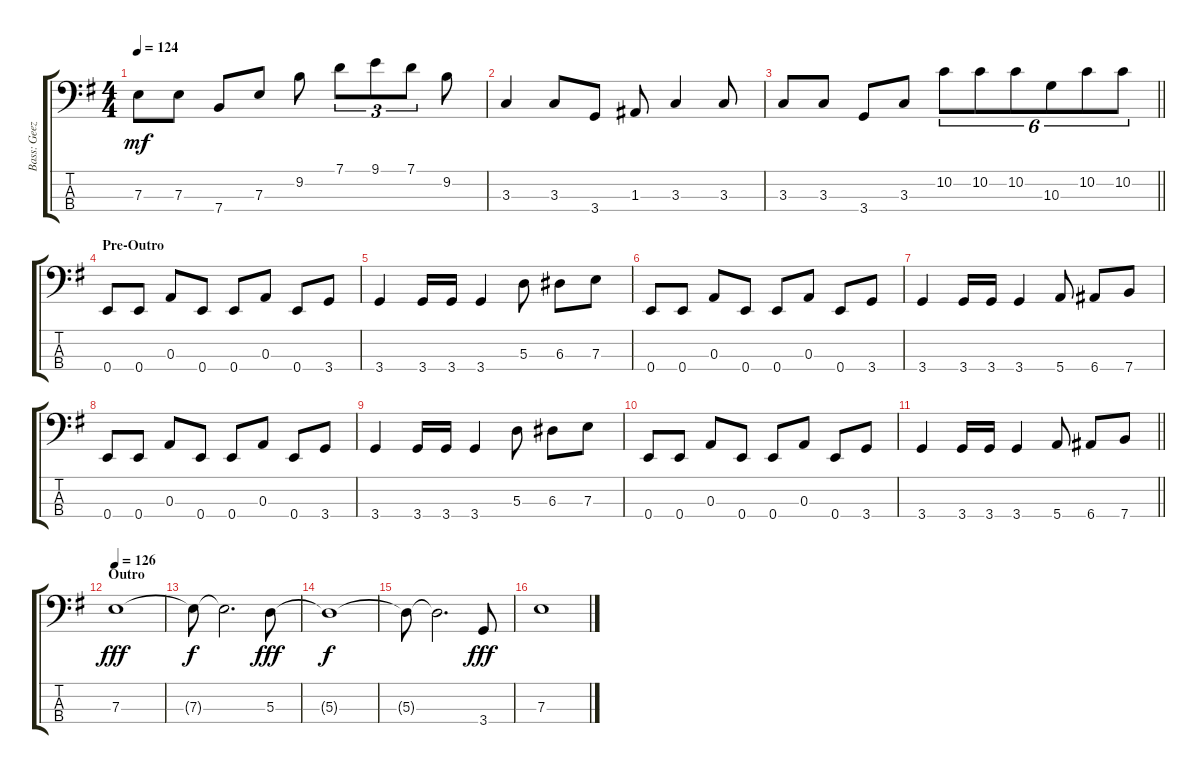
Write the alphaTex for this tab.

\track ("Bass: Geezer" "Bass: Geez") {instrument electricbassfinger}
\staff {score tabs}
\tuning (G2 D2 A1 E1) {hide}
\ts (4 4)
\tempo 124
\clef f4
\ks g
7.3.8{dy mf} 7.3.8 7.4.8 7.3.8 9.2.8 7.1.8{tu (3 2)} 9.1.8{tu (3 2)} 7.1.8{tu (3 2)} 9.2.8 |
3.3.4 3.3.8 3.4.8 1.3.8 3.3.4 3.3.8 |
\barLineRight lightlight
3.3.8 3.3.8 3.4.8 3.3.8 10.2.8{tu (6 4)} 10.2.8{tu (6 4)} 10.2.8{tu (6 4)} 10.3.8{tu (6 4)} 10.2.8{tu (6 4)} 10.2.8{tu (6 4)} |
\section ("" "Pre-Outro")
0.4.8 0.4.8 0.3.8 0.4.8 0.4.8 0.3.8 0.4.8 3.4.8 |
3.4.4 3.4.16 3.4.16 3.4.4 5.3.8 6.3.8 7.3.8 |
0.4.8 0.4.8 0.3.8 0.4.8 0.4.8 0.3.8 0.4.8 3.4.8 |
3.4.4 3.4.16 3.4.16 3.4.4 5.4.8 6.4.8 7.4.8 |
0.4.8 0.4.8 0.3.8 0.4.8 0.4.8 0.3.8 0.4.8 3.4.8 |
3.4.4 3.4.16 3.4.16 3.4.4 5.3.8 6.3.8 7.3.8 |
0.4.8 0.4.8 0.3.8 0.4.8 0.4.8 0.3.8 0.4.8 3.4.8 |
\barLineRight lightlight
3.4.4 3.4.16 3.4.16 3.4.4 5.4.8 6.4.8 7.4.8 |
\section ("" "Outro")
\tempo 126
7.3.1{dy fff} |
7.3{t}.8{dy f} 7.3{t}.2{d} 5.3.8{dy fff} |
5.3{t}.1{dy f} |
5.3{t}.8 5.3{t}.2{d} 3.4.8{dy fff} |
7.3.1
